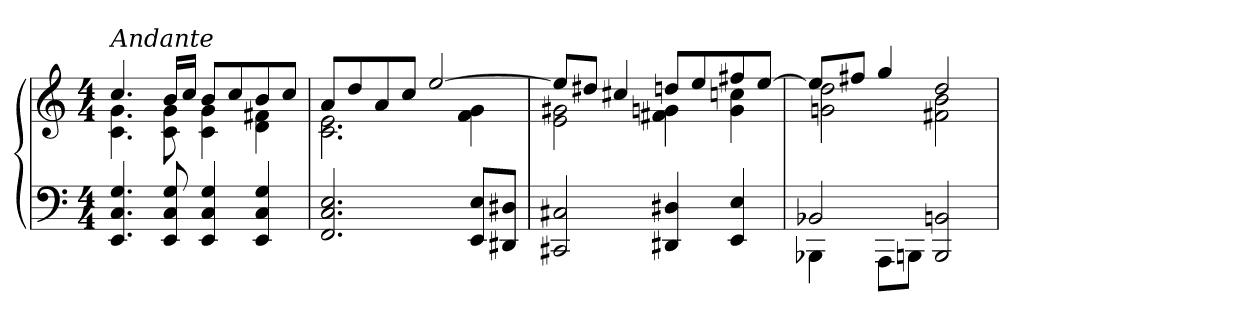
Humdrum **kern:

**kern	**kern
*part1	*part1
*staff2	*staff1
*clefF4	*clefG2
*k[]	*k[]
*C:	*C:
*M4/4	*M4/4
=1	=1
*^	*^
!	!	!LO:TX:i:t=Andante	!
4.EEi/ 4.Ci/ 4.Gi/	1ryy	4.cci/	4.ci\ 4.gi\
8EEi/ 8Ci/ 8Gi/	.	16bi/LL	8ci\ 8gi\
.	.	16cci/JJ	.
4EEi/ 4Ci/ 4Gi/	.	8bi/L	4ci\ 4gi\
.	.	8cci/	.
4EEi/ 4Ci/ 4Gi/	.	8bi/	4di\ 4f#Xi\
.	.	8cci/J	.
=2	=2	=2	=2
2.FFi/ 2.Ci/ 2.Ei/	1ryy	8ai/L	2.ci\ 2.ei\
.	.	8ddi/	.
.	.	8ai/	.
.	.	8cci/J	.
.	.	[2eei/	.
8EEi/ 8Ei/L	.	.	4fi\ 4gi\
8DD#Xi/ 8D#Xi/J	.	.	.
=3	=3	=3	=3
2CC#Xi/ 2C#Xi/	1ryy	8eei/L]	2ei\ 2g#Xi\
.	.	8dd#Xi/J	.
.	.	4cc#Xi/	.
4DD#Xi/ 4D#Xi/	.	8ddi/L	4f#Xi\ 4gi\
.	.	8eei/	.
4EEi/ 4Ei/	.	8ff#Xi/	4gi\ 4cci\
.	.	[8eei/J	.
=4	=4	=4	=4
*	*^	*	*
2BB-Xi/	1ryy	4BBB-Xi\	8eei/L]	2gni\ 2ddi\
.	.	.	8ff#Xi/J	.
.	.	8AAAi\L	4ggi/	.
.	.	8BBBi\J	.	.
2BBBi/ 2BBi/	.	2ryy	2ddi/	2f#Xi\ 2bi\
*v	*v	*v	*	*
*	*v	*v
=	=
*-	*-
